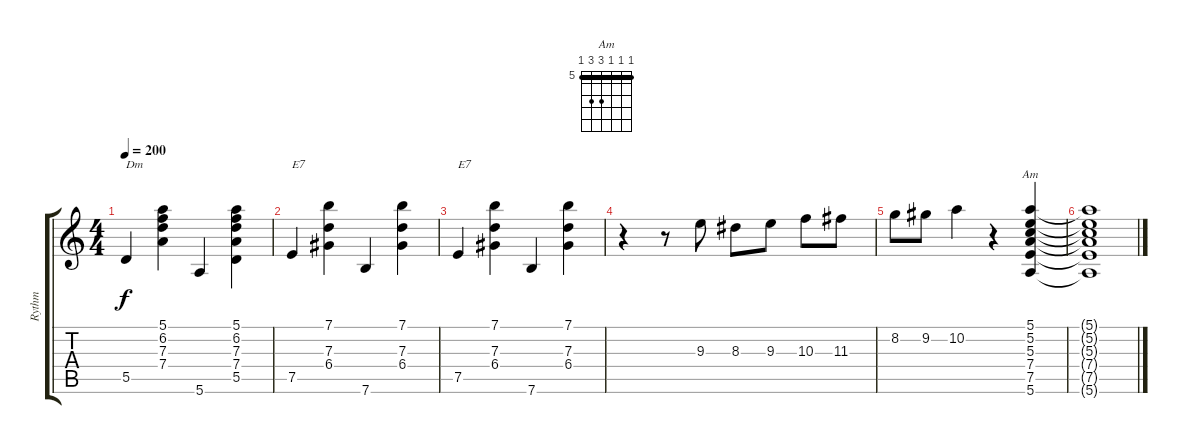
\track ("Rythm" "Rythm") {instrument acousticguitarsteel}
\staff {score tabs}
\tuning (E4 B3 G3 D3 A2 E2) {hide}
\chord ("Am" 5 5 5 7 7 5) {firstfret 5 barre 5}
\ts (4 4)
\tempo 200
\clef g2
\ks c
5.5.4{txt "Dm" dy f} (5.1 6.2 7.3 7.4).4 5.6.4 (5.1 6.2 7.3 7.4 5.5).4 |
7.5.4{txt "E7"} (7.1 7.3 6.4).4 7.6.4 (7.1 7.3 6.4).4 |
7.5.4{txt "E7"} (7.1 7.3 6.4).4 7.6.4 (7.1 7.3 6.4).4 |
r.4 r.8 9.3.8 8.3.8 9.3.8 10.3.8 11.3.8 |
8.2.8 9.2.8 10.2.4 r.4 (5.1 5.2 5.3 7.4 7.5 5.6).4{ch "Am"} |
(5.1{t} 5.2{t} 5.3{t} 7.4{t} 7.5{t} 5.6{t}).1
